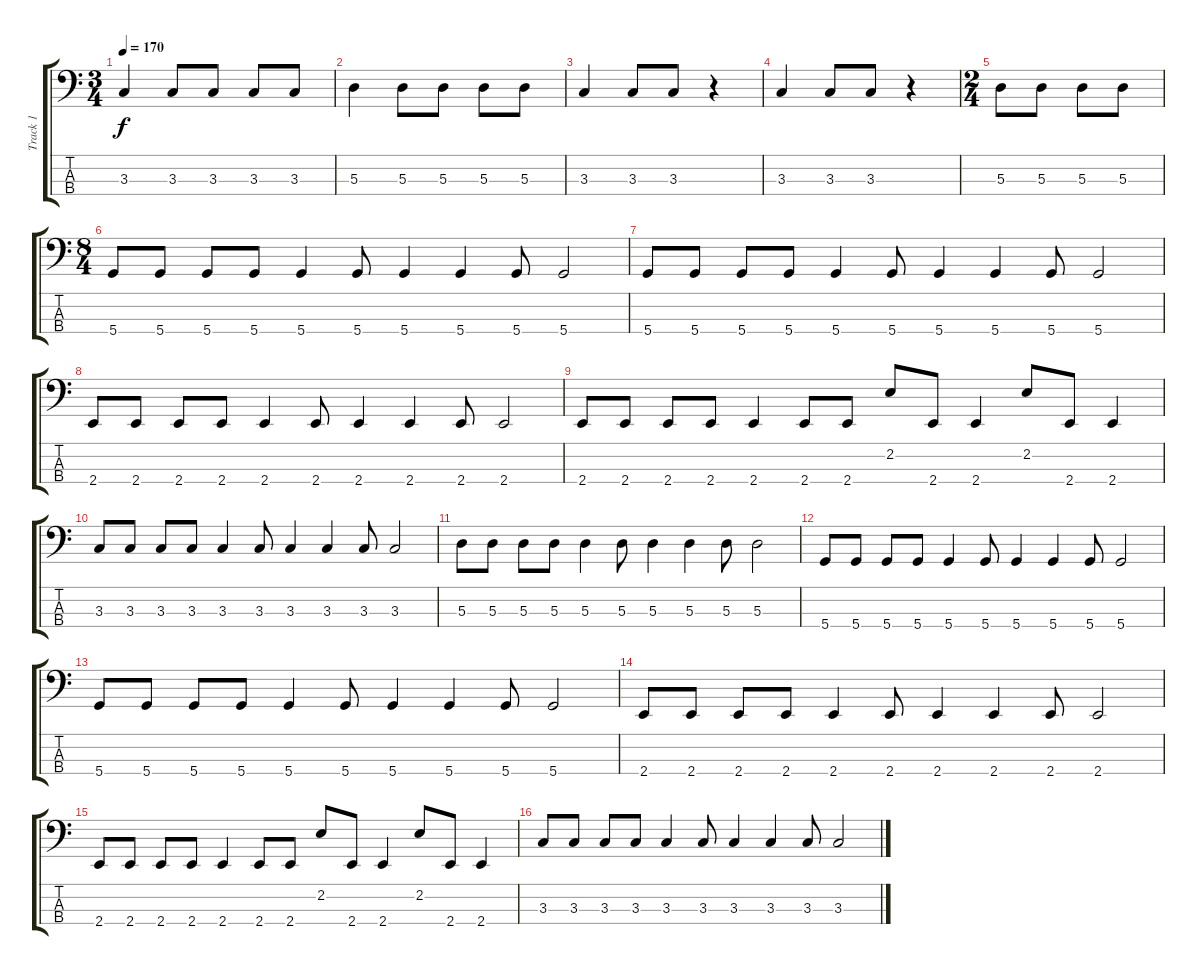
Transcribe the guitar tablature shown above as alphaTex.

\track ("Track 1" "Track 1") {instrument electricbasspick}
\staff {score tabs}
\tuning (G2 D2 A1 D1) {hide}
\ts (3 4)
\tempo 170
\clef f4
\ks c
3.3.4{dy f} 3.3.8 3.3.8 3.3.8 3.3.8 |
5.3.4 5.3.8 5.3.8 5.3.8 5.3.8 |
3.3.4 3.3.8 3.3.8 r.4 |
3.3.4 3.3.8 3.3.8 r.4 |
\ts (2 4)
5.3.8 5.3.8 5.3.8 5.3.8 |
\ts (8 4)
5.4.8 5.4.8 5.4.8 5.4.8 5.4.4 5.4.8 5.4.4 5.4.4 5.4.8 5.4.2 |
5.4.8 5.4.8 5.4.8 5.4.8 5.4.4 5.4.8 5.4.4 5.4.4 5.4.8 5.4.2 |
2.4.8 2.4.8 2.4.8 2.4.8 2.4.4 2.4.8 2.4.4 2.4.4 2.4.8 2.4.2 |
2.4.8 2.4.8 2.4.8 2.4.8 2.4.4 2.4.8 2.4.8 2.2.8 2.4.8 2.4.4 2.2.8 2.4.8 2.4.4 |
3.3.8 3.3.8 3.3.8 3.3.8 3.3.4 3.3.8 3.3.4 3.3.4 3.3.8 3.3.2 |
5.3.8 5.3.8 5.3.8 5.3.8 5.3.4 5.3.8 5.3.4 5.3.4 5.3.8 5.3.2 |
5.4.8 5.4.8 5.4.8 5.4.8 5.4.4 5.4.8 5.4.4 5.4.4 5.4.8 5.4.2 |
5.4.8 5.4.8 5.4.8 5.4.8 5.4.4 5.4.8 5.4.4 5.4.4 5.4.8 5.4.2 |
2.4.8 2.4.8 2.4.8 2.4.8 2.4.4 2.4.8 2.4.4 2.4.4 2.4.8 2.4.2 |
2.4.8 2.4.8 2.4.8 2.4.8 2.4.4 2.4.8 2.4.8 2.2.8 2.4.8 2.4.4 2.2.8 2.4.8 2.4.4 |
3.3.8 3.3.8 3.3.8 3.3.8 3.3.4 3.3.8 3.3.4 3.3.4 3.3.8 3.3.2
